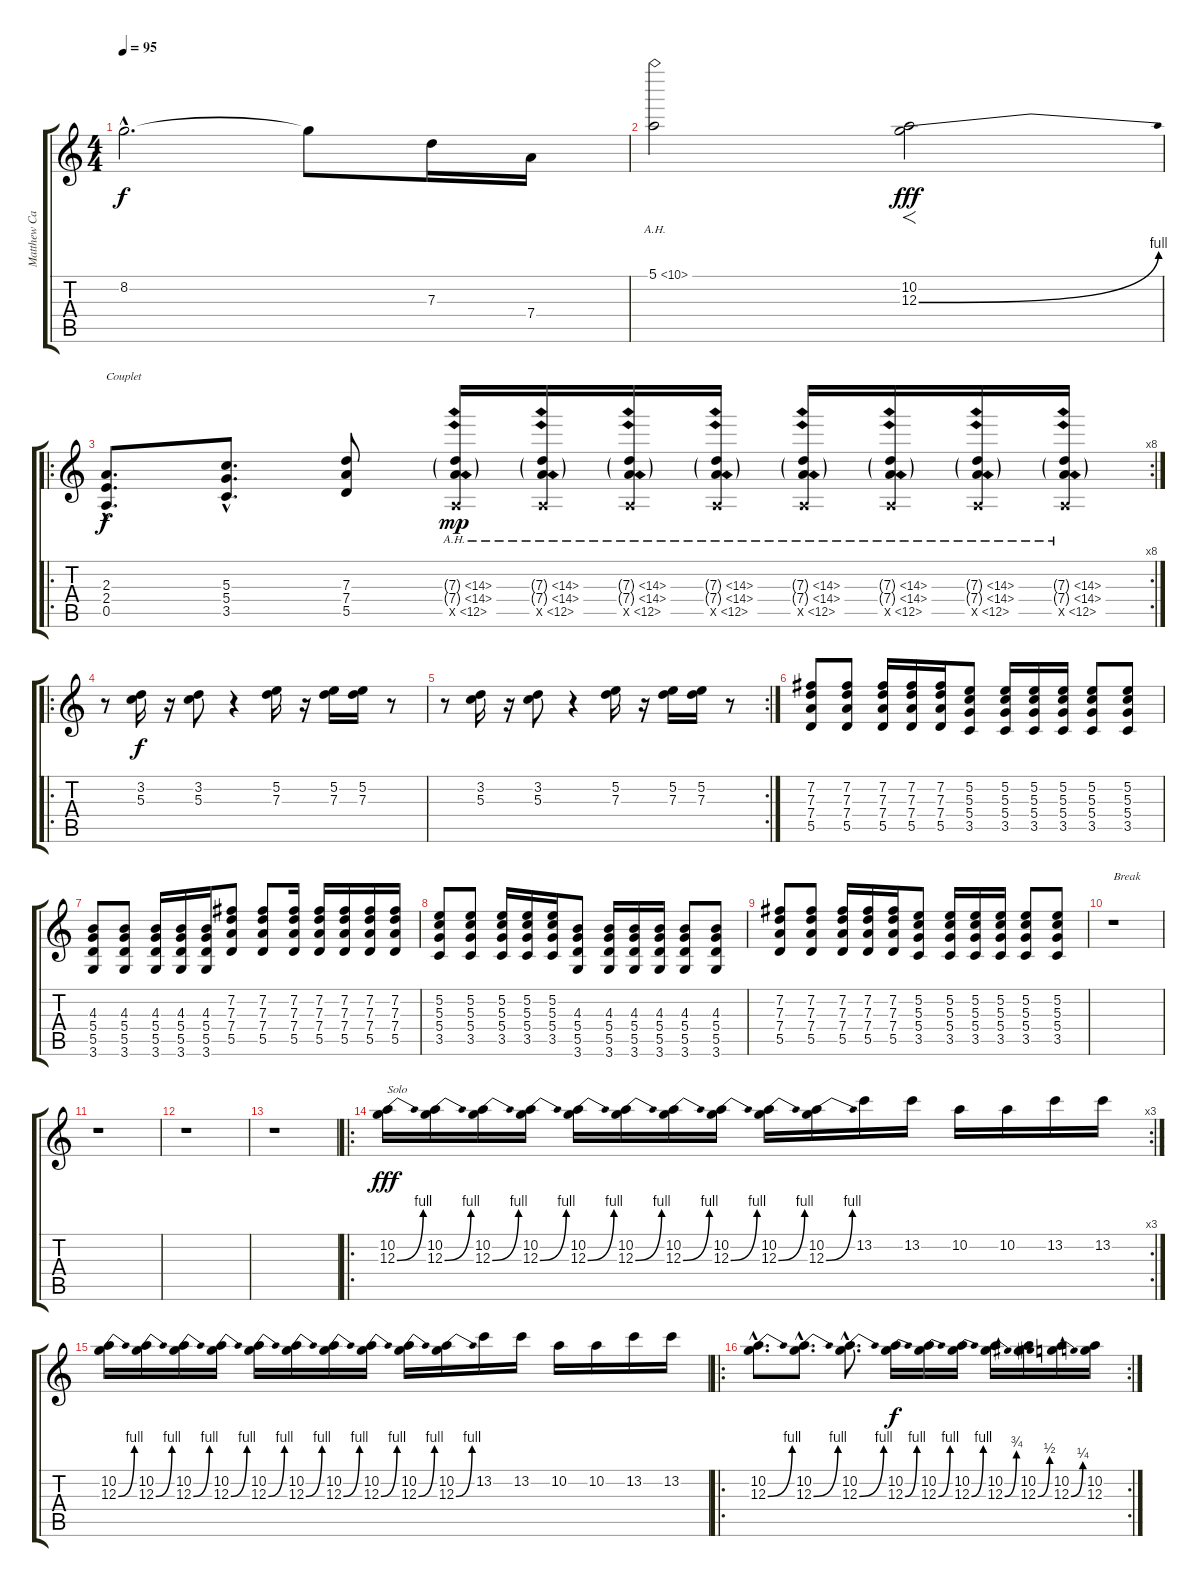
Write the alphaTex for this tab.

\track ("Matthew Caws (2)" "Matthew Ca") {instrument overdrivenguitar}
\staff {score tabs}
\tuning (E4 B3 G3 D3 A2 E2) {hide}
\ts (4 4)
\tempo 95
\clef g2
\ks c
8.2{hac}.2{d dy f} 8.2{t}.8 7.3.16{instrument overdrivenguitar} 7.4.16 |
5.1{ah 5}.2{instrument guitarharmonics} (10.2 12.3{be (bend 0 0 60 4)}).2{f dy fff instrument overdrivenguitar} |
\ro
\rc 8
(2.3{hac} 2.4{hac} 0.5{hac}).8{d txt "Couplet" dy f instrument overdrivenguitar} (5.3{hac} 5.4{hac} 3.5{hac}).8{d} (7.3 7.4 5.5).8 (7.3{ah 7 g} 7.4{ah 7 g} 0.5{ah 12 x}).16{dy mp instrument guitarharmonics} (7.3{ah 7 g} 7.4{ah 7 g} 0.5{ah 12 x}).16 (7.3{ah 7 g} 7.4{ah 7 g} 0.5{ah 12 x}).16 (7.3{ah 7 g} 7.4{ah 7 g} 0.5{ah 12 x}).16 (7.3{ah 7 g} 7.4{ah 7 g} 0.5{ah 12 x}).16 (7.3{ah 7 g} 7.4{ah 7 g} 0.5{ah 12 x}).16 (7.3{ah 7 g} 7.4{ah 7 g} 0.5{ah 12 x}).16 (7.3{ah 7 g} 7.4{ah 7 g} 0.5{ah 12 x}).16 |
\ro
r.8 (3.2 5.3).16{dy f instrument overdrivenguitar} r.16 (3.2 5.3).8 r.4 (5.2 7.3).16 r.16 (5.2 7.3).16 (5.2 7.3).16 r.8 |
\rc 2
r.8 (3.2 5.3).16 r.16 (3.2 5.3).8 r.4 (5.2 7.3).16 r.16 (5.2 7.3).16 (5.2 7.3).16 r.8 |
(7.2 7.3 7.4 5.5).8 (7.2 7.3 7.4 5.5).8 (7.2 7.3 7.4 5.5).16 (7.2 7.3 7.4 5.5).16 (7.2 7.3 7.4 5.5).16 (5.2 5.3 5.4 3.5).8 (5.2 5.3 5.4 3.5).16 (5.2 5.3 5.4 3.5).16 (5.2 5.3 5.4 3.5).16 (5.2 5.3 5.4 3.5).8 (5.2 5.3 5.4 3.5).8 |
(4.3 5.4 5.5 3.6).8 (4.3 5.4 5.5 3.6).8 (4.3 5.4 5.5 3.6).16 (4.3 5.4 5.5 3.6).16 (4.3 5.4 5.5 3.6).16 (7.2 7.3 7.4 5.5).8 (7.2 7.3 7.4 5.5).8 (7.2 7.3 7.4 5.5).16 (7.2 7.3 7.4 5.5).16 (7.2 7.3 7.4 5.5).16 (7.2 7.3 7.4 5.5).16 (7.2 7.3 7.4 5.5).16 |
(5.2 5.3 5.4 3.5).8 (5.2 5.3 5.4 3.5).8 (5.2 5.3 5.4 3.5).16 (5.2 5.3 5.4 3.5).16 (5.2 5.3 5.4 3.5).16 (4.3 5.4 5.5 3.6).8 (4.3 5.4 5.5 3.6).16 (4.3 5.4 5.5 3.6).16 (4.3 5.4 5.5 3.6).16 (4.3 5.4 5.5 3.6).8 (4.3 5.4 5.5 3.6).8 |
(7.2 7.3 7.4 5.5).8 (7.2 7.3 7.4 5.5).8 (7.2 7.3 7.4 5.5).16 (7.2 7.3 7.4 5.5).16 (7.2 7.3 7.4 5.5).16 (5.2 5.3 5.4 3.5).8 (5.2 5.3 5.4 3.5).16 (5.2 5.3 5.4 3.5).16 (5.2 5.3 5.4 3.5).16 (5.2 5.3 5.4 3.5).8 (5.2 5.3 5.4 3.5).8 |
r.1{txt "Break"} |
r.1 |
r.1 |
r.1 |
\ro
\rc 3
(10.2 12.3{be (bend 0 0 60 4)}).16{txt "Solo" dy fff} (10.2 12.3{be (bend 0 0 60 4)}).16 (10.2 12.3{be (bend 0 0 60 4)}).16 (10.2 12.3{be (bend 0 0 60 4)}).16 (10.2 12.3{be (bend 0 0 60 4)}).16 (10.2 12.3{be (bend 0 0 60 4)}).16 (10.2 12.3{be (bend 0 0 60 4)}).16 (10.2 12.3{be (bend 0 0 60 4)}).16 (10.2 12.3{be (bend 0 0 60 4)}).16 (10.2 12.3{be (bend 0 0 60 4)}).16 13.2.16 13.2.16 10.2.16 10.2.16 13.2.16 13.2.16 |
(10.2 12.3{be (bend 0 0 60 4)}).16 (10.2 12.3{be (bend 0 0 60 4)}).16 (10.2 12.3{be (bend 0 0 60 4)}).16 (10.2 12.3{be (bend 0 0 60 4)}).16 (10.2 12.3{be (bend 0 0 60 4)}).16 (10.2 12.3{be (bend 0 0 60 4)}).16 (10.2 12.3{be (bend 0 0 60 4)}).16 (10.2 12.3{be (bend 0 0 60 4)}).16 (10.2 12.3{be (bend 0 0 60 4)}).16 (10.2 12.3{be (bend 0 0 60 4)}).16 13.2.16 13.2.16 10.2.16 10.2.16 13.2.16 13.2.16 |
\ro
\rc 2
(10.2{hac} 12.3{be (bend 0 0 60 4) hac}).8{d} (10.2{hac} 12.3{be (bend 0 0 60 4) hac}).8{d} (10.2{hac} 12.3{be (bend 0 0 60 4) hac}).8{d} (10.2 12.3{be (bend 0 0 60 4)}).16{dy f} (10.2 12.3{be (bend 0 0 60 4)}).16 (10.2 12.3{be (bend 0 0 60 4)}).16 (10.2 12.3{be (bend 0 0 60 3)}).16 (10.2 12.3{be (bend 0 0 60 2)}).16 (10.2 12.3{be (bend 0 0 60 1)}).16 (10.2 12.3).16
